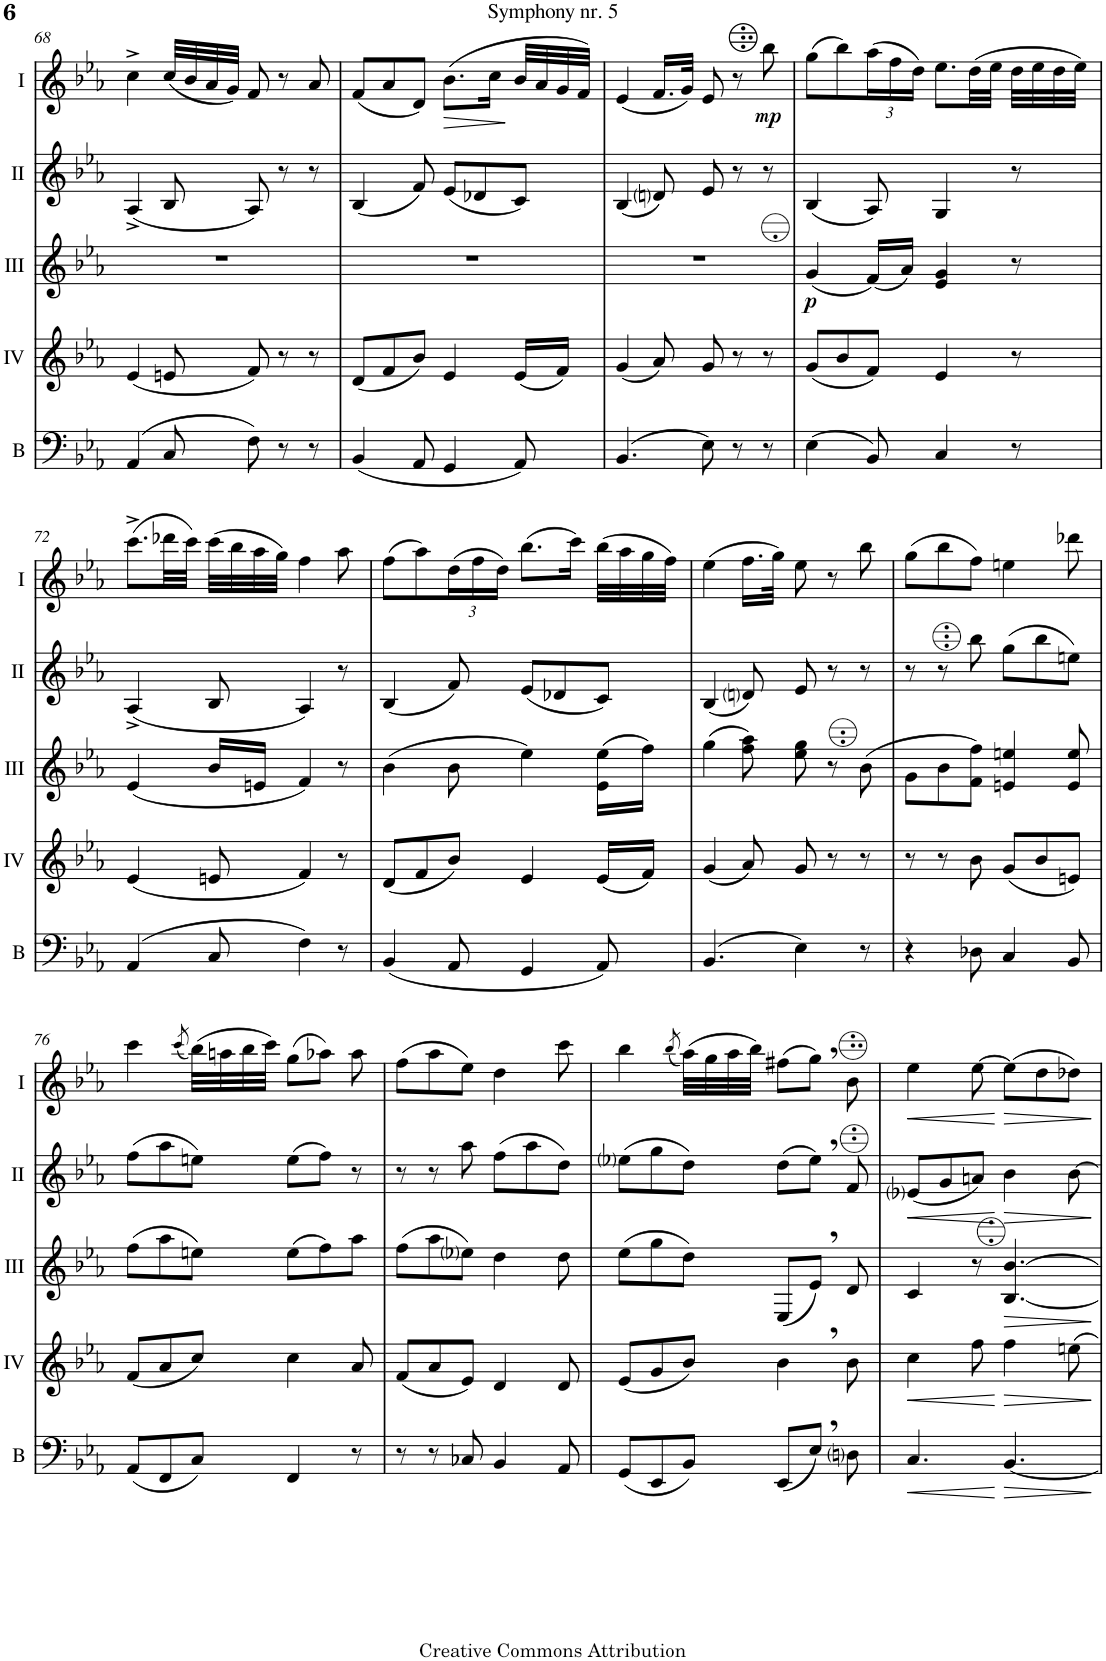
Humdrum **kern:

**kern	**dynam	**kern	**dynam	**kern	**dynam	**kern	**dynam	**kern	**dynam
*part5	*part5	*part4	*part4	*part3	*part3	*part2	*part2	*part1	*part1
*staff5	*staff5	*staff4	*staff4	*staff3	*staff3	*staff2	*staff2	*staff1	*staff1
*I"Bass	*	*I"Acc. 4	*	*I"Acc. 3	*	*I"Acc. 2	*	*I"Acc. 1	*
*I'B	*	*	*	*	*	*	*	*	*
!!LO:PB:g=z
*clefF4	*	*clefG2	*	*clefG2	*	*clefG2	*	*clefG2	*
*Trd7c12	*	*Trd7c12	*	*Trd7c12	*	*	*	*	*
*k[b-e-a-]	*	*k[b-e-a-]	*	*k[b-e-a-]	*	*k[b-e-a-]	*	*k[b-e-a-]	*
*M6/8	*	*M6/8	*	*M6/8	*	*M6/8	*	*M6/8	*
=68	=68	=68	=68	=68	=68	=68	=68	=68	=68
(4AA-/	.	(4e-/	.	2.r	.	(4A-^/	.	4cc^\	.
8C/	.	8en/	.	.	.	8B-/	.	(32cc/LLL	.
.	.	.	.	.	.	.	.	32b-/	.
.	.	.	.	.	.	.	.	32a-/	.
.	.	.	.	.	.	.	.	32g/JJJ)	.
8F\)	.	8f/)	.	.	.	8A-/)	.	8f/	.
8r	.	8r	.	.	.	8r	.	8r	.
8r	.	8r	.	.	.	8r	.	8a-/	.
=69	=69	=69	=69	=69	=69	=69	=69	=69	=69
(4BB-/	.	(8d/L	.	2.r	.	(4B-/	.	(8f/L	.
.	.	8f/	.	.	.	.	.	8a-/	.
8AA-/	.	8b-/J)	.	.	.	8f/)	.	8d/J)	.
!	!	!	!	!	!	!	!	!	!LO:HP:b
4GG/	.	4e-/	.	.	.	(8e-/L	.	(8.b-\L	>
.	.	.	.	.	.	8d-X/	.	.	.
.	.	.	.	.	.	.	.	16cc\Jk	.
8AA-/)	.	(16e-/LL	.	.	.	8c/J)	.	32b-/LLL	]
.	.	.	.	.	.	.	.	32a-/	.
.	.	16f/JJ)	.	.	.	.	.	32g/	.
.	.	.	.	.	.	.	.	32f/JJJ)	.
=70	=70	=70	=70	=70	=70	=70	=70	=70	=70
(4.BB-/	.	(4g/	.	2.r	.	(4B-/	.	(4e-/	.
.	.	8a-/)	.	.	.	8dni/)	.	16.f/LL	.
.	.	.	.	.	.	.	.	32g/JJk)	.
8E-\)	.	8g/	.	.	.	8e-/	.	8e-/	.
8r	.	8r	.	.	.	8r	.	8r	.
!	!	!	!	!	!	!	!	!	!LO:DY:b
8r	.	8r	.	.	.	8r	.	8b-\	mp
=71	=71	=71	=71	=71	=71	=71	=71	=71	=71
!	!	!	!	!	!LO:DY:b	!	!	!	!
(4E-\	.	(8g/L	.	(4g/	p	(4B-/	.	(8g\L	.
.	.	8b-/	.	.	.	.	.	8b-\)	.
*	*	*	*	*	*	*	*	*Xbrackettup	*
8BB-/)	.	8f/J)	.	(16f/LL)	.	8A-/)	.	(24a-\L	.
.	.	.	.	.	.	.	.	24f\	.
.	.	.	.	16a-/JJ)	.	.	.	.	.
.	.	.	.	.	.	.	.	24d\JJ)	.
4C/	.	4e-/	.	4e-/ 4g/	.	4G/	.	8.e-\L	.
.	.	.	.	.	.	.	.	(32d\LL	.
.	.	.	.	.	.	.	.	32e-\JJJ	.
8r	.	8r	.	8r	.	8r	.	32d\LLL	.
.	.	.	.	.	.	.	.	32e-\	.
.	.	.	.	.	.	.	.	32d\	.
.	.	.	.	.	.	.	.	32e-\JJJ)	.
!!LO:LB:g=z
=72	=72	=72	=72	=72	=72	=72	=72	=72	=72
(4AA-/	.	(4e-/	.	(4e-/	.	(4A-^/	.	(8.cc^\L	.
.	.	.	.	.	.	.	.	32dd-X\LL	.
.	.	.	.	.	.	.	.	32cc\JJJ)	.
8C/	.	8en/	.	16b-/LL	.	8B-/	.	(32cc\LLL	.
.	.	.	.	.	.	.	.	32b-\	.
.	.	.	.	16en/JJ	.	.	.	32a-\	.
.	.	.	.	.	.	.	.	32g\JJJ)	.
4F\)	.	4f/)	.	4f/)	.	4A-/)	.	4f\	.
8r	.	8r	.	8r	.	8r	.	8a-\	.
=73	=73	=73	=73	=73	=73	=73	=73	=73	=73
(4BB-/	.	(8d/L	.	(4b-\	.	(4B-/	.	(8f\L	.
.	.	8f/	.	.	.	.	.	8a-\)	.
8AA-/	.	8b-/J)	.	8b-\	.	8f/)	.	(24d\L	.
.	.	.	.	.	.	.	.	24f\	.
.	.	.	.	.	.	.	.	24d\JJ)	.
4GG/	.	4e-/	.	4ee-\)	.	(8e-/L	.	(8.b-\L	.
.	.	.	.	.	.	8d-X/	.	.	.
.	.	.	.	.	.	.	.	16cc\Jk)	.
8AA-/)	.	(16e-/LL	.	(16e-\ 16ee-\LL	.	8c/J)	.	(32b-\LLL	.
.	.	.	.	.	.	.	.	32a-\	.
.	.	16f/JJ)	.	16ff\JJ)	.	.	.	32g\	.
.	.	.	.	.	.	.	.	32f\JJJ)	.
=74	=74	=74	=74	=74	=74	=74	=74	=74	=74
(4.BB-/	.	(4g/	.	(4gg\	.	(4B-/	.	(4e-\	.
.	.	8a-/)	.	8ff\ 8aa-\)	.	8dni/)	.	16.f\LL	.
.	.	.	.	.	.	.	.	32g\JJk)	.
4E-\)	.	8g/	.	8ee-\ 8gg\	.	8e-/	.	8e-\	.
.	.	8r	.	8r	.	8r	.	8r	.
8r	.	8r	.	(8b-\	.	8r	.	8b-\	.
=75	=75	=75	=75	=75	=75	=75	=75	=75	=75
4r	.	8r	.	8g\L	.	8r	.	(8g\L	.
.	.	8r	.	8b-\	.	8r	.	8b-\	.
8D-X\	.	8b-\	.	8f\ 8ff\J)	.	8b-\	.	8f\J)	.
4C/	.	(8g/L	.	4en/ 4een/	.	(8g\L	.	4en\	.
.	.	8b-/	.	.	.	8b-\	.	.	.
8BB-/	.	8en/J)	.	8e/ 8ee/	.	8en\J)	.	8dd-X\	.
!!LO:LB:g=z
=76	=76	=76	=76	=76	=76	=76	=76	=76	=76
(8AA-/L	.	(8f/L	.	(8ff\L	.	(8f\L	.	4cc\	.
8FF/	.	8a-/	.	8aa-\	.	8a-\	.	.	.
.	.	.	.	.	.	.	.	(8qcc/	.
8C/J)	.	8cc/J)	.	8een\J)	.	8en\J)	.	(32b-\LLL)	.
.	.	.	.	.	.	.	.	32an\	.
.	.	.	.	.	.	.	.	32b-\	.
.	.	.	.	.	.	.	.	32cc\JJJ)	.
4FF/	.	4cc\	.	(8ee\L	.	(8e\L	.	(8g\L	.
.	.	.	.	8ff\)	.	8f\J)	.	8a-X\J)	.
8r	.	8a-/	.	8aa-\J	.	8r	.	8a-\	.
=77	=77	=77	=77	=77	=77	=77	=77	=77	=77
8r	.	(8f/L	.	(8ff\L	.	8r	.	(8f\L	.
8r	.	8a-/	.	8aa-\	.	8r	.	8a-\	.
8C-X/	.	8e-/J)	.	8ee-i\J)	.	8a-\	.	8e-\J)	.
4BB-/	.	4d/	.	4dd\	.	(8f\L	.	4d\	.
.	.	.	.	.	.	8a-\	.	.	.
8AA-/	.	8d/	.	8dd\	.	8d\J)	.	8cc\	.
=78	=78	=78	=78	=78	=78	=78	=78	=78	=78
(8GG/L	.	(8e-/L	.	(8ee-\L	.	(8e-i\L	.	4b-\	.
8EE-/	.	8g/	.	8gg\	.	8g\	.	.	.
.	.	.	.	.	.	.	.	(8qb-/	.
8BB-/J)	.	8b-/J)	.	8dd\J)	.	8d\J)	.	(32a-\LLL)	.
.	.	.	.	.	.	.	.	32g\	.
.	.	.	.	.	.	.	.	32a-\	.
.	.	.	.	.	.	.	.	32b-\JJJ)	.
(8EE-/L	.	4b-,\	.	(8E-/L	.	(8d\L	.	(8f#X\L	.
8E-,/J)	.	.	.	8e-,/J)	.	8e-,\J)	.	8g,\J)	.
8Dni\	.	8b-\	.	8d/	.	8f/	.	8b-\	.
=79	=79	=79	=79	=79	=79	=79	=79	=79	=79
!	!LO:HP:b	!	!LO:HP:b	!	!	!	!LO:HP:b	!	!LO:HP:b
4.C/	<	4cc\	<	4c/	.	(8e-i/L	<	4ee-\	<
.	.	.	.	.	.	8g/	.	.	.
.	.	8ff\	.	8r	.	8an/J)	.	[8ee-\	.
!	!LO:HP:n=1:b	!	!LO:HP:n=1:b	!	!LO:HP:b	!	!LO:HP:n=1:b	!	!LO:HP:n=1:b
[4.BB-/	[ >	4ff\	[ >	[4.B-/ [4.b-/	>	4b-\	[ >	(8ee-\L]	[ >
.	.	.	.	.	.	.	.	8dd\	.
.	.	8een\	.	.	.	[8b-\	.	8dd-X\J)	.
.	]	.	]	.	]	.	]	.	]
=	=	=	=	=	=	=	=	=	=
*-	*-	*-	*-	*-	*-	*-	*-	*-	*-
